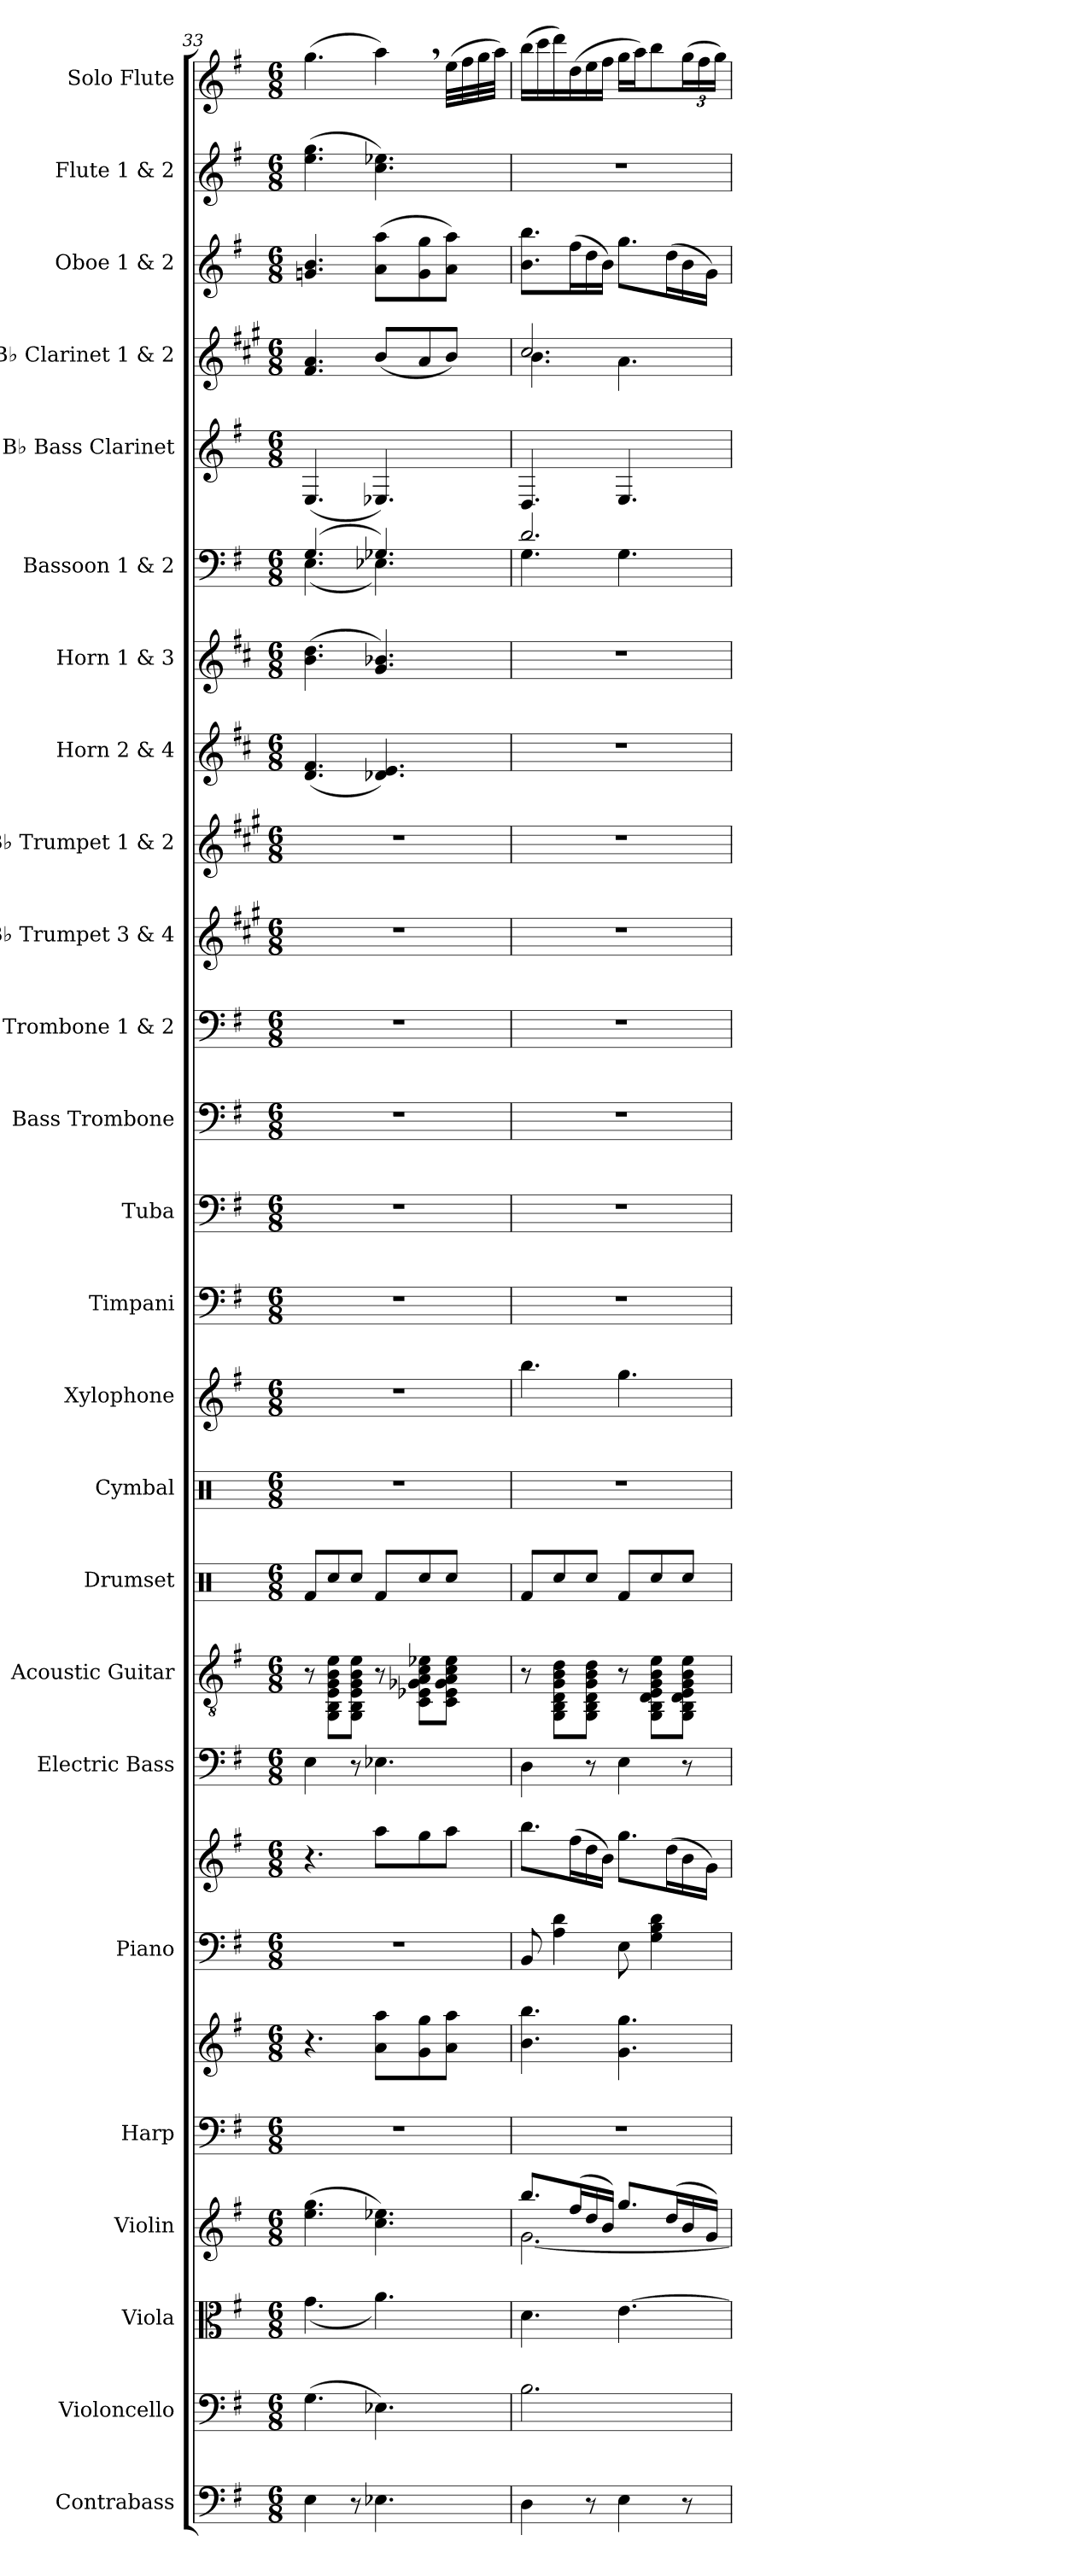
**kern	**kern	**kern	**kern	**kern	**kern	**kern	**kern	**kern	**kern	**kern	**kern	**kern	**kern	**kern	**kern	**kern	**kern	**kern	**kern	**kern	**kern	**kern	**kern	**kern	**kern	**kern
*part25	*part24	*part23	*part22	*part21	*part21	*part20	*part20	*part19	*part18	*part17	*part16	*part15	*part14	*part13	*part12	*part11	*part10	*part9	*part8	*part7	*part6	*part5	*part4	*part3	*part2	*part1
*staff27	*staff26	*staff25	*staff24	*staff23	*staff22	*staff21	*staff20	*staff19	*staff18	*staff17	*staff16	*staff15	*staff14	*staff13	*staff12	*staff11	*staff10	*staff9	*staff8	*staff7	*staff6	*staff5	*staff4	*staff3	*staff2	*staff1
*I"Contrabass	*I"Violoncello	*I"Viola	*I"Violin	*I"Harp	*	*I"Piano	*	*I"Electric Bass	*I"Acoustic Guitar	*I"Drumset	*I"Cymbal	*I"Xylophone	*I"Timpani	*I"Tuba	*I"Bass Trombone	*I"Trombone 1 &amp; 2	*I"B♭ Trumpet 3 &amp; 4	*I"B♭ Trumpet 1 &amp; 2	*I"Horn 2 &amp; 4	*I"Horn 1 &amp; 3	*I"Bassoon 1 &amp; 2	*I"B♭ Bass Clarinet	*I"B♭ Clarinet 1 &amp; 2	*I"Oboe 1 &amp; 2	*I"Flute 1 &amp; 2	*I"Solo Flute
*I'Cb.	*I'Vc.	*I'Vla.	*I'Vln.	*I'Hrp.	*	*I'Pno.	*	*I'El. B.	*I'Guit.	*I'D. Set	*I'Cym.	*I'Xyl.	*I'Timp.	*I'Tba.	*I'B. Tbn.	*I'Tbn. 1, 2	*I'B♭ Tpt. 3, 4	*I'B♭ Tpt. 1, 2	*I'Hn. 2, 4	*I'Hn. 1, 3	*I'Bsn. 1, 2	*I'B♭ B. Cl.	*I'B♭ Cl. 1, 2	*I'Ob. 1, 2	*I'Fl. 1, 2	*I'Solo
*clefF4	*clefF4	*clefC3	*clefG2	*clefF4	*clefG2	*clefF4	*clefG2	*clefF4	*clefGv2	*clefX	*clefX	*clefG2	*clefF4	*clefF4	*clefF4	*clefF4	*clefG2	*clefG2	*clefG2	*clefG2	*clefF4	*clefG2	*clefG2	*clefG2	*clefG2	*clefG2
*ITrd7c12	*	*	*	*	*	*	*	*ITrd7c12	*	*	*	*ITrd-14c-24	*	*	*	*	*ITrd1c2	*ITrd1c2	*ITrd4c7	*ITrd4c7	*	*ITrd8c14	*ITrd1c2	*	*	*
*k[f#]	*k[f#]	*k[f#]	*k[f#]	*k[f#]	*k[f#]	*k[f#]	*k[f#]	*k[f#]	*k[f#]	*k[]	*k[]	*k[f#]	*k[f#]	*k[f#]	*k[f#]	*k[f#]	*k[f#]	*k[f#]	*k[f#]	*k[f#]	*k[f#]	*k[f#]	*k[f#]	*k[f#]	*k[f#]	*k[f#]
*M6/8	*M6/8	*M6/8	*M6/8	*M6/8	*M6/8	*M6/8	*M6/8	*M6/8	*M6/8	*M6/8	*M6/8	*M6/8	*M6/8	*M6/8	*M6/8	*M6/8	*M6/8	*M6/8	*M6/8	*M6/8	*M6/8	*M6/8	*M6/8	*M6/8	*M6/8	*M6/8
=33	=33	=33	=33	=33	=33	=33	=33	=33	=33	=33	=33	=33	=33	=33	=33	=33	=33	=33	=33	=33	=33	=33	=33	=33	=33	=33
*	*	*^	*	*	*	*	*	*	*	*	*	*	*	*	*	*	*	*	*	*	*^	*	*	*	*	*
4EE\	(>4.G\	2.ryy	(>4.g\	(>4.ee\ 4.gg\	2.r	4.r	2.r	4.r	4EE\	8r	8Rf/L	2.r	2.r	2.r	2.r	2.r	2.r	2.r	2.r	(<4.G/ 4.B/	(>4.e\ 4.g\	(>4.G/	(<4.E\	(<4.EE/	4.e/ 4.g/	4.gn/ 4.b/	(>4.ee\ 4.gg\	(>4.gg\
.	.	.	.	.	.	.	.	.	.	8GG\ 8BB\ 8E\ 8G\ 8B\ 8e\L	8Rcc/	.	.	.	.	.	.	.	.	.	.	.	.	.	.	.	.	.
8r	.	.	.	.	.	.	.	.	8r	8GG\ 8BB\ 8E\ 8G\ 8B\ 8e\J	8Rcc/J	.	.	.	.	.	.	.	.	.	.	.	.	.	.	.	.	.
4.EE-X\	4.E-X\)	.	4.a\)	4.cc\ 4.ee-X\)	.	8a\ 8aa\L	.	8aa\L	4.EE-X\	8r	8Rf/L	.	.	.	.	.	.	.	.	4.G-X/ 4.A/)	4.c/ 4.e-X/)	4.G-X/)	4.E-X\)	4.EE-X/)	(<8a/L	(>8a\ 8aa\L	4.cc\ 4.ee-X\)	4aa,\)
.	.	.	.	.	.	8g\ 8gg\	.	8gg\	.	8C\ 8E-X\ 8G-X\ 8A\ 8c\ 8e-X\L	8Rcc/	.	.	.	.	.	.	.	.	.	.	.	.	.	8g/	8g\ 8gg\	.	.
.	.	.	.	.	.	8a\ 8aa\J	.	8aa\J	.	8C\ 8E-\ 8G-\ 8A\ 8c\ 8e-\J	8Rcc/J	.	.	.	.	.	.	.	.	.	.	.	.	.	8a/J)	8a\ 8aa\J)	.	(>32ee\LLL
.	.	.	.	.	.	.	.	.	.	.	.	.	.	.	.	.	.	.	.	.	.	.	.	.	.	.	.	32ff#\
.	.	.	.	.	.	.	.	.	.	.	.	.	.	.	.	.	.	.	.	.	.	.	.	.	.	.	.	32gg\
.	.	.	.	.	.	.	.	.	.	.	.	.	.	.	.	.	.	.	.	.	.	.	.	.	.	.	.	32aa\JJJ)
*	*	*v	*v	*	*	*	*	*	*	*	*	*	*	*	*	*	*	*	*	*	*	*	*	*	*	*	*	*
=34	=34	=34	=34	=34	=34	=34	=34	=34	=34	=34	=34	=34	=34	=34	=34	=34	=34	=34	=34	=34	=34	=34	=34	=34	=34	=34	=34
*	*	*	*^	*	*	*	*	*	*	*	*	*	*	*	*	*	*	*	*	*	*	*	*	*^	*	*	*
4DD\	2.B\	4.d\	8.bb/L	[2.g\	2.r	4.b\ 4.bb\	8BB/	8.bb\L	4DD\	8r	8Rf/L	2.r	4.bbbb\	2.r	2.r	2.r	2.r	2.r	2.r	2.r	2.r	2.d/	4.G\	4.DD/	2.b/	4.a\	8.b\ 8.bb\L	2.r	(>16bb\LL
.	.	.	.	.	.	.	.	.	.	.	.	.	.	.	.	.	.	.	.	.	.	.	.	.	.	.	.	.	16ccc\
.	.	.	.	.	.	.	4A\ 4d\	.	.	8GG\ 8BB\ 8D\ 8G\ 8B\ 8d\L	8Rcc/	.	.	.	.	.	.	.	.	.	.	.	.	.	.	.	.	.	16ddd\)
.	.	.	(>16ff#/L	.	.	.	.	(>16ff#\L	.	.	.	.	.	.	.	.	.	.	.	.	.	.	.	.	.	.	(>16ff#\L	.	(>16dd\
8r	.	.	16dd/	.	.	.	.	16dd\	8r	8GG\ 8BB\ 8D\ 8G\ 8B\ 8d\J	8Rcc/J	.	.	.	.	.	.	.	.	.	.	.	.	.	.	.	16dd\	.	16ee\
.	.	.	16b/JJ)	.	.	.	.	16b\JJ)	.	.	.	.	.	.	.	.	.	.	.	.	.	.	.	.	.	.	16b\JJ)	.	16ff#\JJ
4EE\	.	[4.e\	8.gg/L	.	.	4.g\ 4.gg\	8E\	8.gg\L	4EE\	8r	8Rf/L	.	4.gggg\	.	.	.	.	.	.	.	.	.	4.G\	4.EE/	.	4.g\	8.gg\L	.	16gg\LL
.	.	.	.	.	.	.	.	.	.	.	.	.	.	.	.	.	.	.	.	.	.	.	.	.	.	.	.	.	16aa\J)
.	.	.	.	.	.	.	4G\ 4B\ 4d\	.	.	8GG\ 8BB\ 8D\ 8E\ 8G\ 8B\ 8e\L	8Rcc/	.	.	.	.	.	.	.	.	.	.	.	.	.	.	.	.	.	8bb\
.	.	.	(>16dd/L	.	.	.	.	(>16dd\L	.	.	.	.	.	.	.	.	.	.	.	.	.	.	.	.	.	.	(>16dd\L	.	.
*	*	*	*	*	*	*	*	*	*	*	*	*	*	*	*	*	*	*	*	*	*	*	*	*	*	*	*	*	*Xbrackettup
8r	.	.	16b/	.	.	.	.	16b\	8r	8GG\ 8BB\ 8D\ 8E\ 8G\ 8B\ 8e\J	8Rcc/J	.	.	.	.	.	.	.	.	.	.	.	.	.	.	.	16b\	.	(>24gg\L
.	.	.	.	.	.	.	.	.	.	.	.	.	.	.	.	.	.	.	.	.	.	.	.	.	.	.	.	.	24ff#\
.	.	.	16g/JJ)	.	.	.	.	16g\JJ)	.	.	.	.	.	.	.	.	.	.	.	.	.	.	.	.	.	.	16g\JJ)	.	.
.	.	.	.	.	.	.	.	.	.	.	.	.	.	.	.	.	.	.	.	.	.	.	.	.	.	.	.	.	24gg\JJ)
*	*	*	*v	*v	*	*	*	*	*	*	*	*	*	*	*	*	*	*	*	*	*	*v	*v	*	*v	*v	*	*	*
=	=	=	=	=	=	=	=	=	=	=	=	=	=	=	=	=	=	=	=	=	=	=	=	=	=	=
*-	*-	*-	*-	*-	*-	*-	*-	*-	*-	*-	*-	*-	*-	*-	*-	*-	*-	*-	*-	*-	*-	*-	*-	*-	*-	*-
